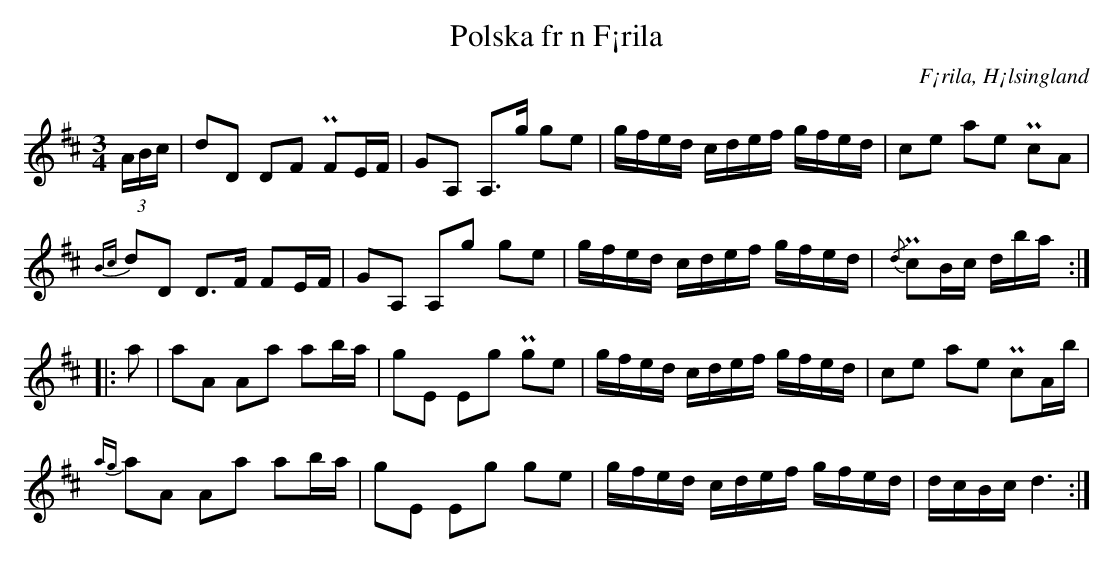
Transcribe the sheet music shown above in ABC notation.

X:1
T:Polska fr n F¡rila
O:F¡rila, H¡lsingland
M:3/4
L:1/16
U:t=turn
K:D
(3ABc | d2D2 D2F2 PF2EF | G2A,2 A,2>g2 g2e2 | gfed cdef gfed | c2e2 a2e2 Pc2A2 |
{Bc}d2D2 D2>F2 F2EF | G2A,2 A,2g2 g2e2 | gfed cdef gfed | {/d}Pc2Bc dba ::
a2 | a2A2 A2a2 a2ba | g2E2 E2g2 Pg2e2 | gfed cdef gfed | c2e2 a2e2 Pc2A4/3b2/3 |
{a2/3g2/3}a2A2 A2a2 a2ba | g2E2 E2g2 g2e2 | gfed cdef gfed | dcBc d6 :|
